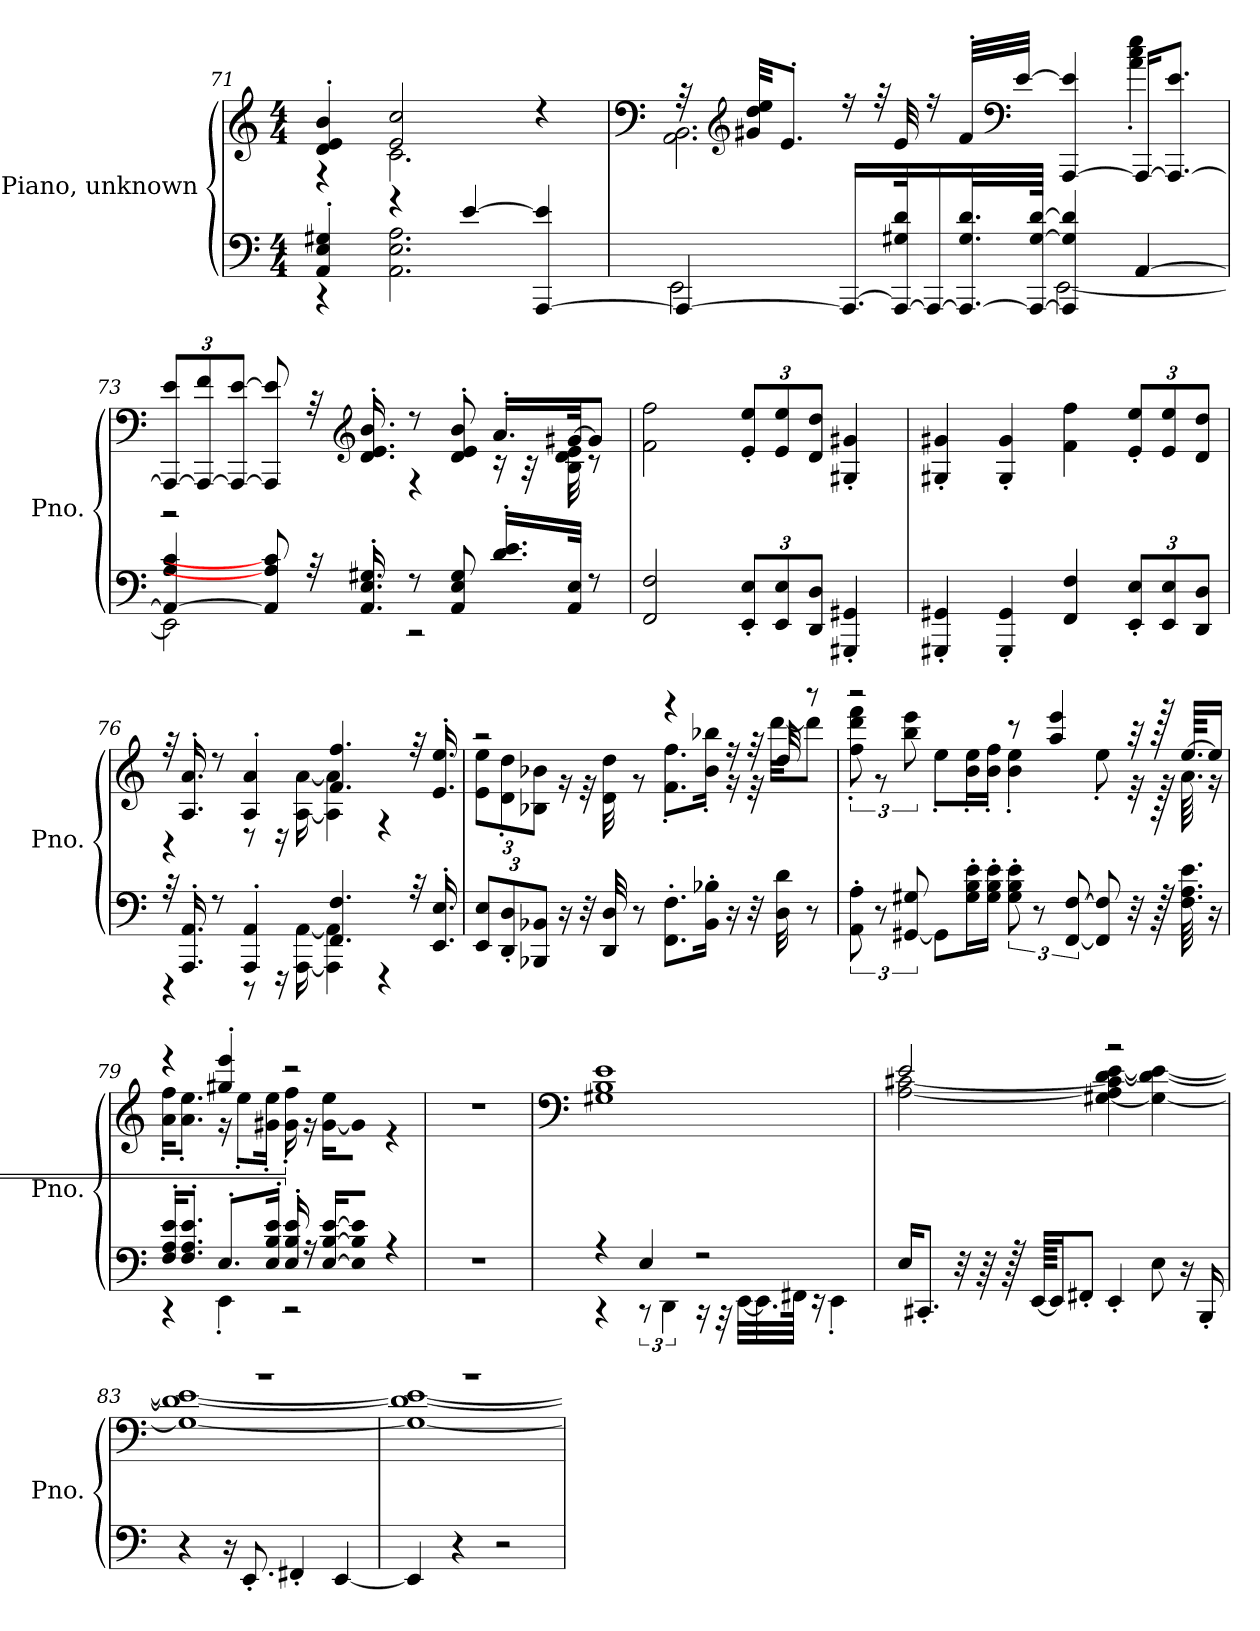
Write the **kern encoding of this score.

**kern	**kern
*part1	*part1
*staff2	*staff1
*I"Piano, unknown	*
*I'Pno.	*
*clefF4	*clefG2
*k[]	*k[]
*M4/4	*M4/4
=71	=71
*^	*^
4AA/' 4E/' 4G#X/'	4r	4d/' 4e/' 4b/'	4r
4r	2.AA\ 2.E\ 2.A\	2e/ 2cc/	2.c\
[4e/	.	.	.
[4AAA/ 4e/]	.	4r	.
!!LO:LB:g=z	!!
=72	=72	=72	=72
*	*	*clefF4	*
4AAA/_	2EE\	32r	2.AA\ 2.BB\
*	*	*clefG2	*
.	.	32g#X/ 32dd/ 32ee/KKL	.
.	.	8.e'/J	.
16.AAA/LL_	.	16r	.
.	.	32r	.
32AAA/_ 32G#X/ 32d/K	.	32e/	.
16AAA/_	.	16r	.
32.AAA/_ 32.G#/ 32.d/L	.	32f'/LLL	.
*	*	*clefF4	*
.	.	[32e/JJJ	.
64AAA/_ [64G#/ [64d/JJJk	.	.	.
4AAA/] 4G#/] 4d/]	[2EE\	[4AAA/ 4e/]	.
[4AA/	.	16AAA/KL_	4a\' 4cc\' 4ee\'
.	.	8.AAA/_ 8.e/J	.
=73	=73	=73	=73
*	*	*Xbrackettup	*
4AA/_ 4A/ 4c/	2EE\]	12AAA/_ 12e/L	2r
.	.	12AAA/_ 12f/	.
.	.	12AAA/_ [12e/J	.
8AA/] 8A/] 8c/]	.	8AAA/] 8e/]	.
32r	.	32r	.
*	*	*clefG2	*
16.AA/' 16.E/' 16.G#X/'	.	16.d/' 16.e/' 16.b/'	.
8r	2r	8r	4r
8AA/ 8E/ 8G#/	.	8d/' 8e/' 8b/'	.
16.d/' 16.e/'LL	.	16.a'/LL	16r
.	.	.	32r
32AA/ 32E/JJk	.	[32g#X/JK	32B\ 32d\ 32e\
8r	.	8g#/J]	8r
*v	*v	*	*
*	*v	*v
!!LO:LB:g=z
=74	=74
2FF/ 2F/	2f\ 2ff\
*Xbrackettup	*
12EE/' 12E/'L	12e/' 12ee/'L
12EE/ 12E/	12e/ 12ee/
12DD/ 12D/J	12d/ 12dd/J
4GGG#X/' 4GG#X/'	4G#X/' 4g#X/'
=75	=75
4GGG#X/' 4GG#X/'	4G#X/' 4g#X/'
4GGG#/' 4GG#/'	4G#/' 4g#/'
4FF/ 4F/	4f\ 4ff\
12EE/' 12E/'L	12e/' 12ee/'L
12EE/ 12E/	12e/ 12ee/
12DD/ 12D/J	12d/ 12dd/J
=76	=76
*^	*^
32r	4r	32r	4r
16.AAA/' 16.AA/'	.	16.A/' 16.a/'	.
8r	.	8r	.
4AAA/' 4AA/'	8r	4A/' 4a/'	8r
.	16r	.	16r
.	[16AAA\ [16AA\	.	[16A\ [16a\
4.FF/ 4.F/	4AAA\] 4AA\]	4.f/ 4.ff/	4A\] 4a\]
.	4r	.	4r
32r	.	32r	.
16.EE/' 16.E/'	.	16.e/' 16.ee/'	.
*v	*v	*	*
=77	=77	=77
12EE/ 12E/L	2r	12e\ 12ee\L
12DD/' 12D/'	.	12d\' 12dd\'
12BBB-X/ 12BB-X/J	.	12B-X\ 12b-X\J
16r	.	16r
32r	.	32r
32DD/ 32D/	.	32d\ 32dd\
8r	.	8r
8.FF\' 8.F\'L	4r	8.f\' 8.ff\'L
16BB-\' 16B-X\'Jk	.	16b-\' 16bb-X\'Jk
16r	16r	16r
32r	32r	32r
32D\ 32d\	32dd/	[32ddd\KKL
8r	8r	8ddd\J]
!!LO:LB:g=z	!!
=78	=78	=78
*brackettup	*	*brackettup
12AA\' 12A\'	2r	12ff\' 12ddd\' 12fff\'
12r	.	12r
[12GG#X/ 12G#X/	.	12bb\ 12eee\
8GG#\L]	.	8ee'\L
16G#\' 16B\' 16e\'L	.	16b\' 16ee\'L
16G#\' 16B\' 16e\'JJ	.	16b\' 16ff\'JJ
12G#\' 12B\' 12e\'	8r	4b\' 4ee\'
12r	.	.
.	4aa/ 4eee/	.
[12FF/ [12F/	.	.
8FF/] 8F/]	.	8ee'\
32r	32r	32r
128r	128r	128r
64.F\ 64.A\ 64.e\	[64.ee/KKLL	64.a\
16r	16ee/JJ]	16r
=79	=79	=79
*^	*	*
16F/' 16A/' 16e/'KL	4r	4r	16a\' 16ff\'KL
8.F/' 8.A/' 8.e/'J	.	.	8.a\' 8.ee\'J
8.E'/L	4EE'\	4gg#X/' 4eee/'	16r
.	.	.	8ee'\L
16E/' 16B/' 16e/'Jk	.	.	16g#X\' 16ee\'Jk
24E/' 24B/' 24e/'	2r	2r	24g#\' 24ff\'
24r	.	.	24r
[24E/ [24B/ [24e/KL	.	.	[24g#\ 24ee\KL
8E/] 8B/] 8e/]J	.	.	8g#\J]
4r	.	.	4r
*v	*v	*	*
*	*v	*v
=80	=80
1r	1r
!!LO:LB:g=z
=81	=81
*	*clefF4
*^	*
4r	4r	1G#X 1B 1e
4E/	12r	.
.	6DD\	.
2r	16r	.
.	32r	.
.	[32EE\LLL	.
.	32.EE\]	.
.	64FF#X\JJJk	.
.	16r	.
.	4EE'\	.
*v	*v	*
=82	=82
*	*^
16E/KL	2e/	[2A\ [2c#X\
8.CC#X'/J	.	.
32r	.	.
64r	.	.
128r	.	.
[128EE/KKKLL	.	.
16EE/J]	.	.
8FF#X'/J	.	.
4EE'/	2r	[4G#X\ 4A\] 4c#\] [4d\ [4e\
8E\	.	4G#\_ 4d\_ 4e\_
16r	.	.
16BBB'/	.	.
=83	=83	=83
4r	1r	1G#_ 1d_ 1e_
16r	.	.
8.EE'/	.	.
4FF#X'/	.	.
[4EE/	.	.
=84	=84	=84
4EE/]	1r	1G#_ 1d_ 1e_
4r	.	.
2r	.	.
*	*v	*v
=	=
*-	*-
